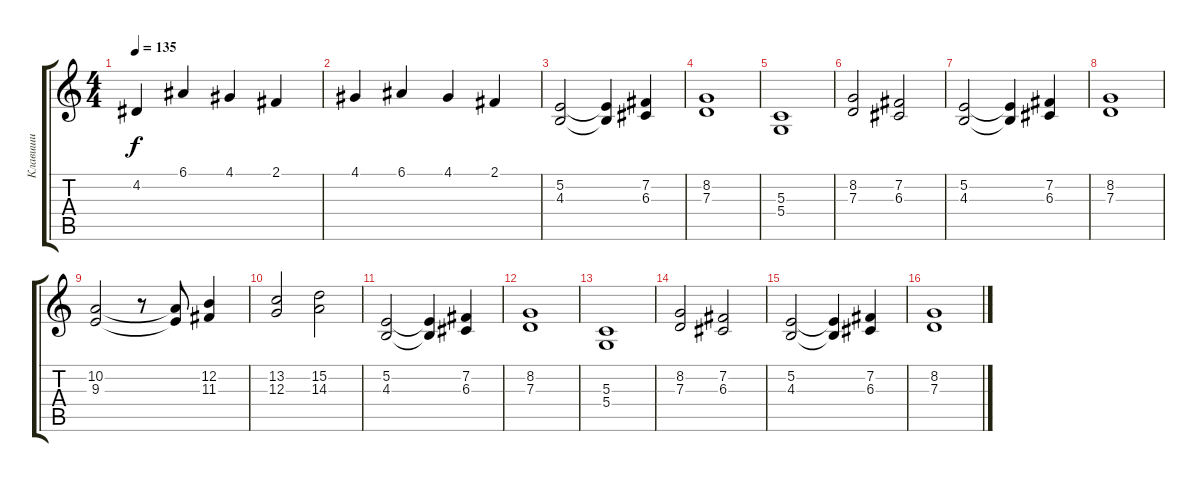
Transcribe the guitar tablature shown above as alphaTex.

\track ("Клавиши" "Клавиши") {instrument stringensemble1}
\staff {score tabs}
\tuning (E4 B3 G3 D3 A2 E2) {hide}
\ts (4 4)
\tempo 135
\clef g2
\ks c
4.2.4{dy f} 6.1.4 4.1.4 2.1.4 |
4.1.4 6.1.4 4.1.4 2.1.4 |
(5.2 4.3).2 (5.2{t} 4.3{t}).4 (7.2 6.3).4 |
(8.2 7.3).1 |
(5.3 5.4).1 |
(8.2 7.3).2 (7.2 6.3).2 |
(5.2 4.3).2 (5.2{t} 4.3{t}).4 (7.2 6.3).4 |
(8.2 7.3).1 |
(10.2 9.3).2 r.8 (10.2{t} 9.3{t}).8 (12.2 11.3).4 |
(13.2 12.3).2 (15.2 14.3).2 |
(5.2 4.3).2 (5.2{t} 4.3{t}).4 (7.2 6.3).4 |
(8.2 7.3).1 |
(5.3 5.4).1 |
(8.2 7.3).2 (7.2 6.3).2 |
(5.2 4.3).2 (5.2{t} 4.3{t}).4 (7.2 6.3).4 |
(8.2 7.3).1
